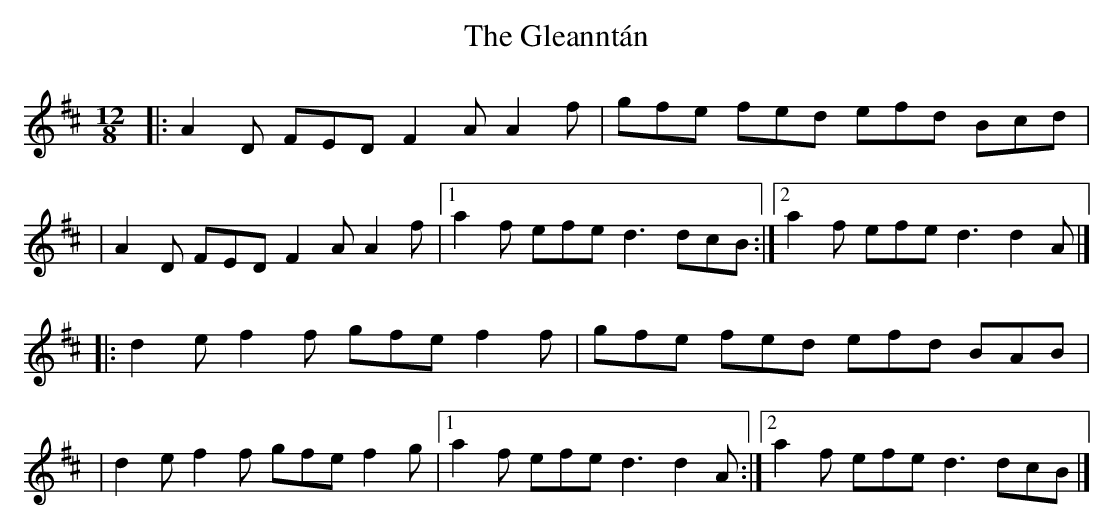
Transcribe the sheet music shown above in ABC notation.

X:1
T:The Gleanntán
M:12/8
L:1/8
K:D
|:A2D FED F2A A2f|gfe fed efd Bcd|
|A2D FED F2A A2f|1 a2f efe d3 dcB:|2 a2f efe d3 d2A|]
|:d2e f2f gfe f2f|gfe fed efd BAB|
|d2e f2f gfe f2g|1 a2f efe d3 d2A:|2 a2f efe d3 dcB|]
